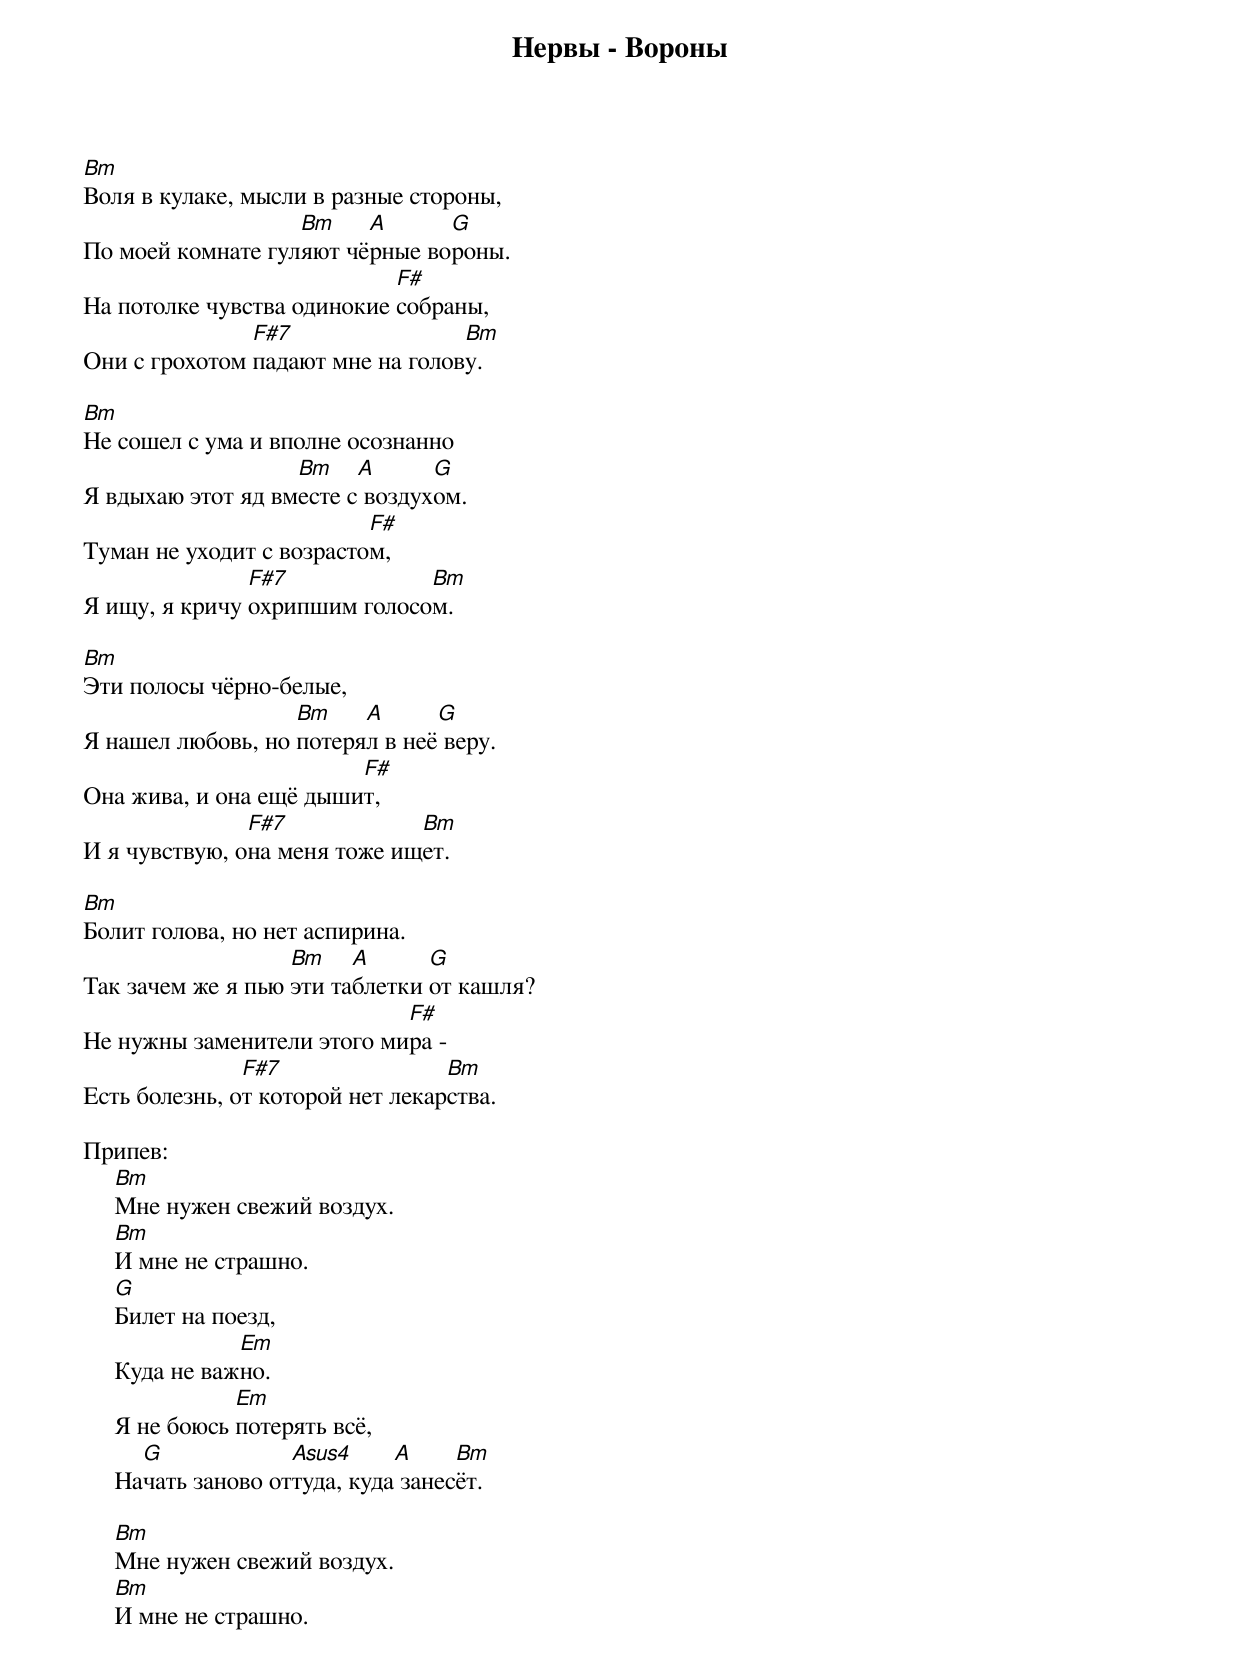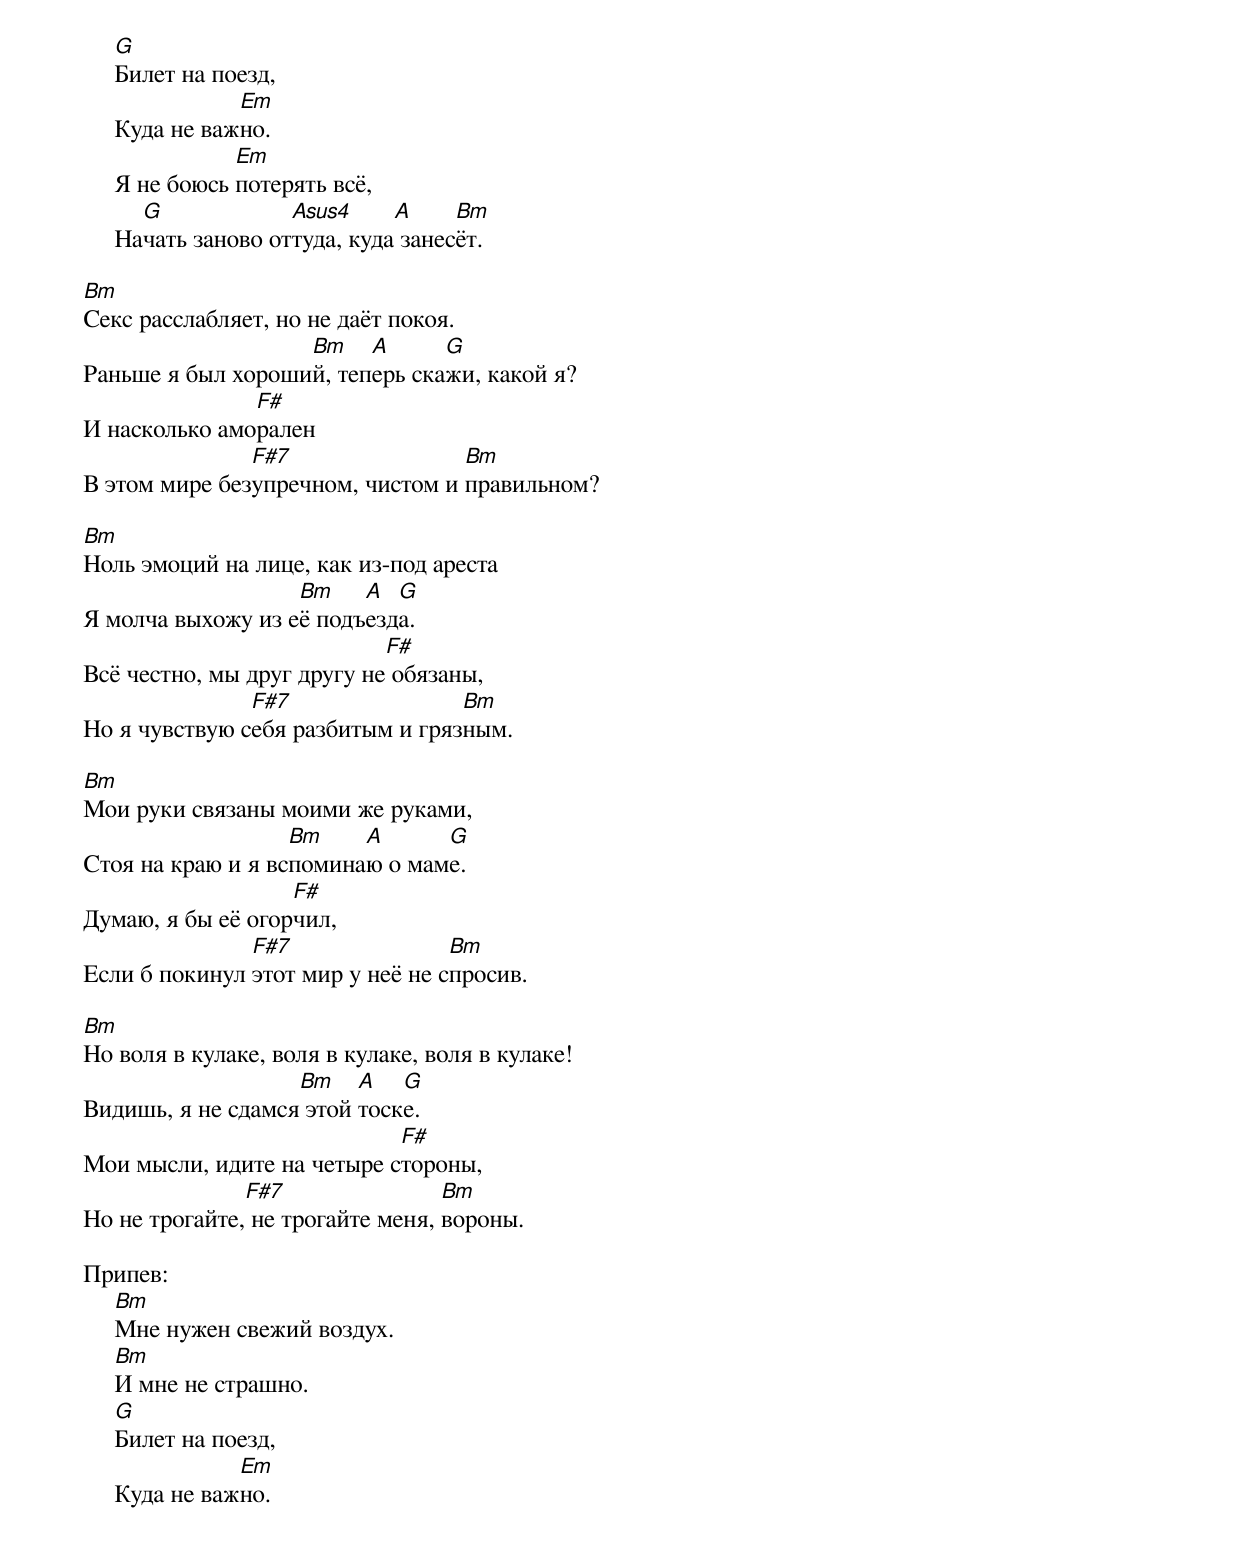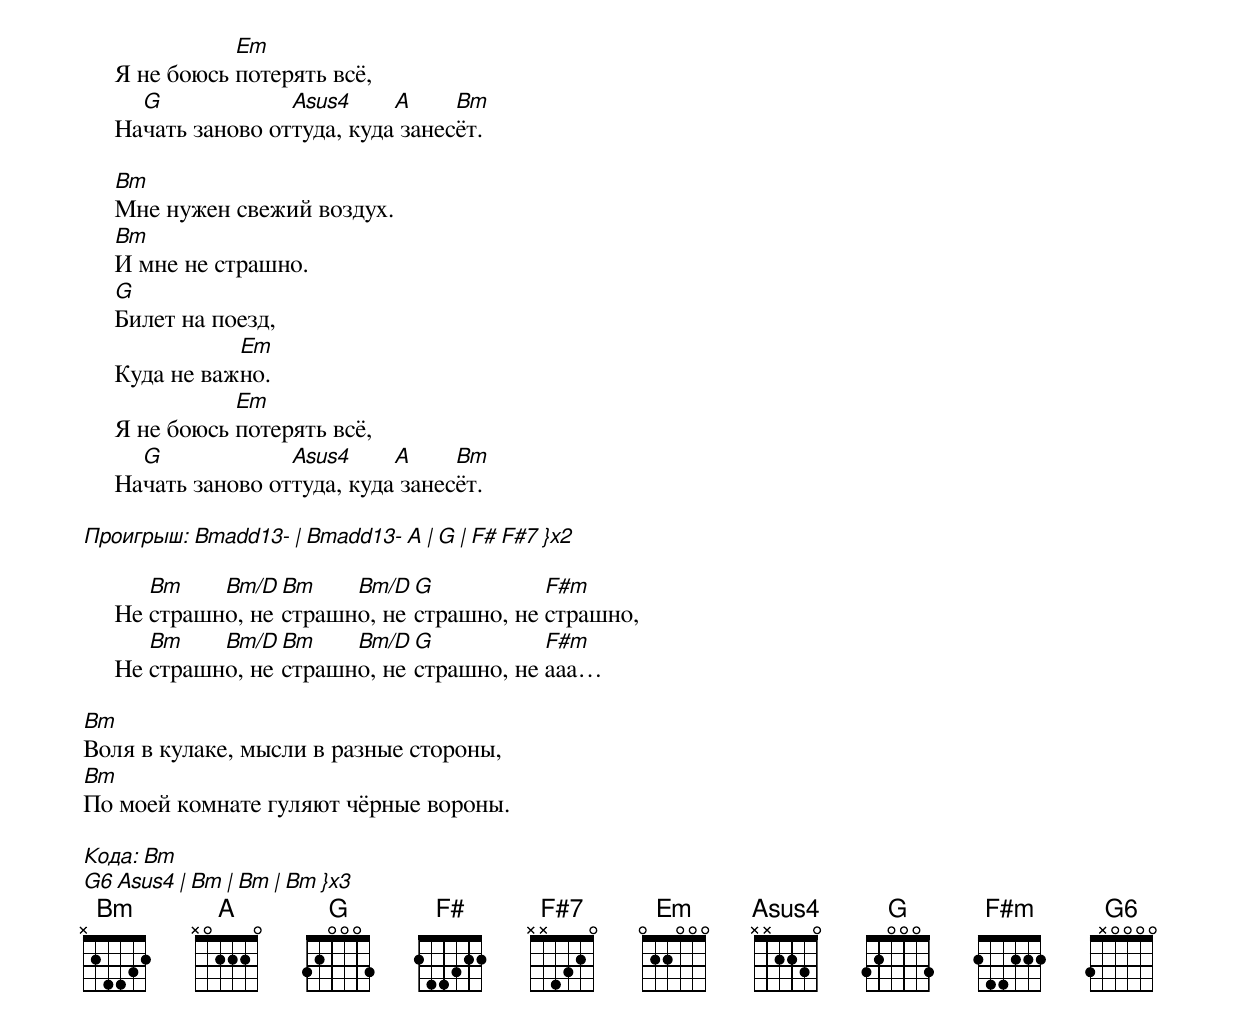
Нервы - Вороны

Bm
Воля в кулаке, мысли в разные стороны,
                   Bm    A      G
По моей комнате гуляют чёрные вороны.
                            F#
На потолке чувства одинокие собраны,
               F#7                Bm
Они с грохотом падают мне на голову.

Bm
Не сошел с ума и вполне осознанно
                   Bm    A      G
Я вдыхаю этот яд вместе с воздухом.
                          F#
Туман не уходит с возрастом,
               F#7            Bm
Я ищу, я кричу охрипшим голосом.

Bm
Эти полосы чёрно-белые,
                   Bm    A      G
Я нашел любовь, но потерял в неё веру.
                        F#
Она жива, и она ещё дышит,
               F#7            Bm
И я чувствую, она меня тоже ищет.

Bm
Болит голова, но нет аспирина.
                   Bm    A      G
Так зачем же я пью эти таблетки от кашля?
                            F#
Не нужны заменители этого мира -
               F#7                Bm
Есть болезнь, от которой нет лекарства.

Припев:
     Bm
     Мне нужен свежий воздух.
     Bm
     И мне не страшно.
     G
     Билет на поезд,
                Em
     Куда не важно.
                Em
     Я не боюсь потерять всё,
       G             Asus4     A     Bm
     Начать заново оттуда, куда занесёт.

     Bm
     Мне нужен свежий воздух.
     Bm
     И мне не страшно.
     G
     Билет на поезд,
                Em
     Куда не важно.
                Em
     Я не боюсь потерять всё,
       G             Asus4     A     Bm
     Начать заново оттуда, куда занесёт.

Bm
Секс расслабляет, но не даёт покоя.
                   Bm    A      G
Раньше я был хороший, теперь скажи, какой я?
               F#
И насколько аморален
               F#7                Bm
В этом мире безупречном, чистом и правильном?

Bm
Ноль эмоций на лице, как из-под ареста
                   Bm    A  G
Я молча выхожу из её подъезда.
                            F#
Всё честно, мы друг другу не обязаны,
               F#7                Bm
Но я чувствую себя разбитым и грязным.

Bm
Мои руки связаны моими же руками,
                   Bm    A      G
Стоя на краю и я вспоминаю о маме.
                   F#
Думаю, я бы её огорчил,
               F#7                Bm
Если б покинул этот мир у неё не спросив.

Bm
Но воля в кулаке, воля в кулаке, воля в кулаке!
                   Bm    A   G
Видишь, я не сдамся этой тоске.
                            F#
Мои мысли, идите на четыре стороны,
               F#7                Bm
Но не трогайте, не трогайте меня, вороны.

Припев:
     Bm
     Мне нужен свежий воздух.
     Bm
     И мне не страшно.
     G
     Билет на поезд,
                Em
     Куда не важно.
                Em
     Я не боюсь потерять всё,
       G             Asus4     A     Bm
     Начать заново оттуда, куда занесёт.

     Bm
     Мне нужен свежий воздух.
     Bm
     И мне не страшно.
     G
     Билет на поезд,
                Em
     Куда не важно.
                Em
     Я не боюсь потерять всё,
       G             Asus4     A     Bm
     Начать заново оттуда, куда занесёт.

Проигрыш: Bmadd13- | Bmadd13- A | Gmaj | F# F#7 }x2

        Bm    Bm/D  Bm    Bm/D  G           F#m
     Не страшно, не страшно, не страшно, не страшно,
        Bm    Bm/D  Bm    Bm/D  G           F#m
     Не страшно, не страшно, не страшно, не ааа…

Bm
Воля в кулаке, мысли в разные стороны,
Bm
По моей комнате гуляют чёрные вороны.

Кода: Bm
      G6 Asus4 | Bm | Bm | Bm }x3
